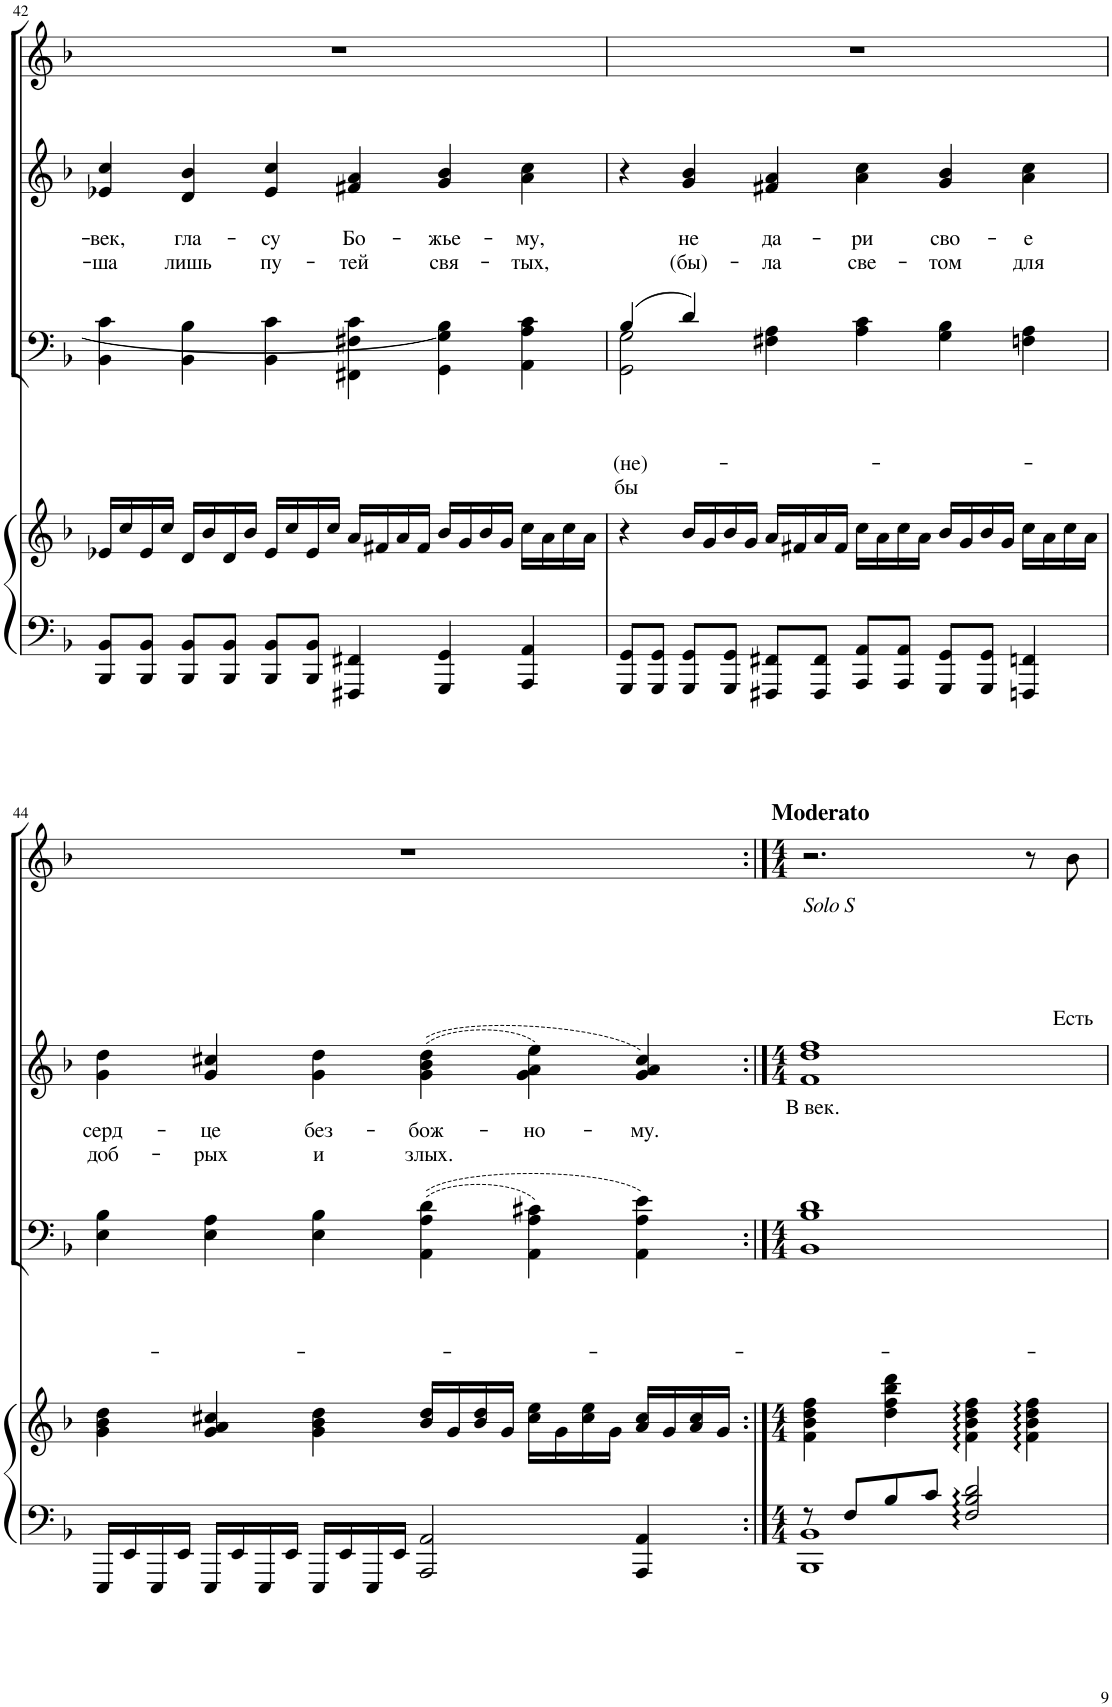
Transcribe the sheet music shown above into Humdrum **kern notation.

**kern	**kern	**kern	**text	**text	**text	**text	**text	**kern	**text	**text	**text	**kern	**text	**text	**text	**text	**text	**text
*part4	*part4	*part3	*part3	*part3	*part3	*part3	*part3	*part2	*part2	*part2	*part2	*part1	*part1	*part1	*part1	*part1	*part1	*part1
*staff5	*staff4	*staff3	*staff3	*staff3	*staff3	*staff3	*staff3	*staff2	*staff2	*staff2	*staff2	*staff1	*staff1	*staff1	*staff1	*staff1	*staff1	*staff1
*	*	*	*	*	*	*	*	*	*	*	*	*I"Soprano	*	*	*	*	*	*
!!LO:PB:g=z
*clefF4	*clefG2	*clefF4	*	*	*	*	*	*clefG2	*	*	*	*clefG2	*	*	*	*	*	*
*k[b-]	*k[b-]	*k[b-]	*	*	*	*	*	*k[b-]	*	*	*	*k[b-]	*	*	*	*	*	*
*M6/4	*M6/4	*M6/4	*	*	*	*	*	*M6/4	*	*	*	*M6/4	*	*	*	*	*	*
=42	=42	=42	=42	=42	=42	=42	=42	=42	=42	=42	=42	=42	=42	=42	=42	=42	=42	=42
!	!	!	!	!	!	!	!	!	!	!LO:LY:b	!LO:LY:b	!	!	!	!	!	!	!
8BBB-/ 8BB-/L	16e-X/LL	4BB-\ 4c\	.	.	.	.	.	4e-X/ 4cc/	.	-век,	-ша	1.r	.	.	.	.	.	.
.	16cc/	.	.	.	.	.	.	.	.	.	.	.	.	.	.	.	.	.
8BBB-/ 8BB-/J	16e-/	.	.	.	.	.	.	.	.	.	.	.	.	.	.	.	.	.
.	16cc/JJ	.	.	.	.	.	.	.	.	.	.	.	.	.	.	.	.	.
!	!	!	!	!	!	!	!	!	!	!LO:LY:b	!LO:LY:b	!	!	!	!	!	!	!
8BBB-/ 8BB-/L	16d/LL	4BB-\ 4B-\	.	.	.	.	.	4d/ 4b-/	.	гла-	лишь	.	.	.	.	.	.	.
.	16b-/	.	.	.	.	.	.	.	.	.	.	.	.	.	.	.	.	.
8BBB-/ 8BB-/J	16d/	.	.	.	.	.	.	.	.	.	.	.	.	.	.	.	.	.
.	16b-/JJ	.	.	.	.	.	.	.	.	.	.	.	.	.	.	.	.	.
!	!	!	!	!	!	!	!	!	!	!LO:LY:b	!LO:LY:b	!	!	!	!	!	!	!
8BBB-/ 8BB-/L	16e-/LL	4BB-\ 4c\	.	.	.	.	.	4e-/ 4cc/	.	-су	пу-	.	.	.	.	.	.	.
.	16cc/	.	.	.	.	.	.	.	.	.	.	.	.	.	.	.	.	.
8BBB-/ 8BB-/J	16e-/	.	.	.	.	.	.	.	.	.	.	.	.	.	.	.	.	.
.	16cc/JJ	.	.	.	.	.	.	.	.	.	.	.	.	.	.	.	.	.
!	!	!	!	!	!	!	!	!	!	!LO:LY:b	!LO:LY:b	!	!	!	!	!	!	!
4FFF#X/ 4FF#X/	16a/LL	4FF#X\ 4F#X\ 4c\	.	.	.	.	.	4f#X/ 4a/	.	Бо-	-тей	.	.	.	.	.	.	.
.	16f#X/	.	.	.	.	.	.	.	.	.	.	.	.	.	.	.	.	.
.	16a/	.	.	.	.	.	.	.	.	.	.	.	.	.	.	.	.	.
.	16f#/JJ	.	.	.	.	.	.	.	.	.	.	.	.	.	.	.	.	.
!	!	!	!	!	!	!	!	!	!	!LO:LY:b	!LO:LY:b	!	!	!	!	!	!	!
4GGG/ 4GG/	16b-/LL	4GG\ 4G\] 4B-\	.	.	.	.	.	4g/ 4b-/	.	-жье-	свя-	.	.	.	.	.	.	.
.	16g/	.	.	.	.	.	.	.	.	.	.	.	.	.	.	.	.	.
.	16b-/	.	.	.	.	.	.	.	.	.	.	.	.	.	.	.	.	.
.	16g/JJ	.	.	.	.	.	.	.	.	.	.	.	.	.	.	.	.	.
!	!	!	!	!	!	!	!	!	!	!LO:LY:b	!LO:LY:b	!	!	!	!	!	!	!
4AAA/ 4AA/	16cc\LL	4AA\ 4A\ 4c\	.	.	.	.	.	4a\ 4cc\	.	-му,	-тых,	.	.	.	.	.	.	.
.	16a\	.	.	.	.	.	.	.	.	.	.	.	.	.	.	.	.	.
.	16cc\	.	.	.	.	.	.	.	.	.	.	.	.	.	.	.	.	.
.	16a\JJ	.	.	.	.	.	.	.	.	.	.	.	.	.	.	.	.	.
=43	=43	=43	=43	=43	=43	=43	=43	=43	=43	=43	=43	=43	=43	=43	=43	=43	=43	=43
!	!	!	!	!	!	!LO:LY:b	!LO:LY:b	!	!	!	!	!	!	!	!	!	!	!
*	*	*^	*	*	*	*	*	*	*	*	*	*	*	*	*	*	*	*
8GGG/ 8GG/L	4r	(4B-/	2GG\ 2G\	.	.	.	(не)-	бы	4r	.	.	.	1.r	.	.	.	.	.	.
8GGG/ 8GG/J	.	.	.	.	.	.	.	.	.	.	.	.	.	.	.	.	.	.	.
!	!	!	!	!	!	!	!	!	!	!	!LO:LY:b	!LO:LY:b	!	!	!	!	!	!	!
8GGG/ 8GG/L	16b-/LL	4d/)	.	.	.	.	.	.	4g/ 4b-/	.	не	(бы)-	.	.	.	.	.	.	.
.	16g/	.	.	.	.	.	.	.	.	.	.	.	.	.	.	.	.	.	.
8GGG/ 8GG/J	16b-/	.	.	.	.	.	.	.	.	.	.	.	.	.	.	.	.	.	.
.	16g/JJ	.	.	.	.	.	.	.	.	.	.	.	.	.	.	.	.	.	.
!	!	!	!	!	!	!	!	!	!	!	!LO:LY:b	!LO:LY:b	!	!	!	!	!	!	!
8FFF#X/ 8FF#X/L	16a/LL	4F#X\ 4A\	1ryy	.	.	.	.	.	4f#X/ 4a/	.	да-	-ла	.	.	.	.	.	.	.
.	16f#X/	.	.	.	.	.	.	.	.	.	.	.	.	.	.	.	.	.	.
8FFF#/ 8FF#/J	16a/	.	.	.	.	.	.	.	.	.	.	.	.	.	.	.	.	.	.
.	16f#/JJ	.	.	.	.	.	.	.	.	.	.	.	.	.	.	.	.	.	.
!	!	!	!	!	!	!	!	!	!	!	!LO:LY:b	!LO:LY:b	!	!	!	!	!	!	!
8AAA/ 8AA/L	16cc\LL	4A\ 4c\	.	.	.	.	.	.	4a\ 4cc\	.	-ри	све-	.	.	.	.	.	.	.
.	16a\	.	.	.	.	.	.	.	.	.	.	.	.	.	.	.	.	.	.
8AAA/ 8AA/J	16cc\	.	.	.	.	.	.	.	.	.	.	.	.	.	.	.	.	.	.
.	16a\JJ	.	.	.	.	.	.	.	.	.	.	.	.	.	.	.	.	.	.
!	!	!	!	!	!	!	!	!	!	!	!LO:LY:b	!LO:LY:b	!	!	!	!	!	!	!
8GGG/ 8GG/L	16b-/LL	4G\ 4B-\	.	.	.	.	.	.	4g/ 4b-/	.	сво-	-том	.	.	.	.	.	.	.
.	16g/	.	.	.	.	.	.	.	.	.	.	.	.	.	.	.	.	.	.
8GGG/ 8GG/J	16b-/	.	.	.	.	.	.	.	.	.	.	.	.	.	.	.	.	.	.
.	16g/JJ	.	.	.	.	.	.	.	.	.	.	.	.	.	.	.	.	.	.
!	!	!	!	!	!	!	!	!	!	!	!LO:LY:b	!LO:LY:b	!	!	!	!	!	!	!
4FFFn/ 4FFn/	16cc\LL	4Fn\ 4A\	.	.	.	.	.	.	4a\ 4cc\	.	-е	для	.	.	.	.	.	.	.
.	16a\	.	.	.	.	.	.	.	.	.	.	.	.	.	.	.	.	.	.
.	16cc\	.	.	.	.	.	.	.	.	.	.	.	.	.	.	.	.	.	.
.	16a\JJ	.	.	.	.	.	.	.	.	.	.	.	.	.	.	.	.	.	.
*	*	*v	*v	*	*	*	*	*	*	*	*	*	*	*	*	*	*	*	*
!!LO:LB:g=z
=44	=44	=44	=44	=44	=44	=44	=44	=44	=44	=44	=44	=44	=44	=44	=44	=44	=44	=44
!	!	!	!	!	!	!	!	!	!	!LO:LY:b	!LO:LY:b	!	!	!	!	!	!	!
16EEE/LL	4g\ 4b-\ 4dd\	4E\ 4B-\	.	.	.	.	.	4g\ 4dd\	.	серд-	доб-	1.r	.	.	.	.	.	.
16EE/	.	.	.	.	.	.	.	.	.	.	.	.	.	.	.	.	.	.
16EEE/	.	.	.	.	.	.	.	.	.	.	.	.	.	.	.	.	.	.
16EE/JJ	.	.	.	.	.	.	.	.	.	.	.	.	.	.	.	.	.	.
!	!	!	!	!	!	!	!	!	!	!LO:LY:b	!LO:LY:b	!	!	!	!	!	!	!
16EEE/LL	4g/ 4a/ 4cc#X/	4E\ 4A\	.	.	.	.	.	4g/ 4cc#X/	.	-це	-рых	.	.	.	.	.	.	.
16EE/	.	.	.	.	.	.	.	.	.	.	.	.	.	.	.	.	.	.
16EEE/	.	.	.	.	.	.	.	.	.	.	.	.	.	.	.	.	.	.
16EE/JJ	.	.	.	.	.	.	.	.	.	.	.	.	.	.	.	.	.	.
!	!	!	!	!	!	!	!	!	!	!LO:LY:b	!LO:LY:b	!	!	!	!	!	!	!
16EEE/LL	4g\ 4b-\ 4dd\	4E\ 4B-\	.	.	.	.	.	4g\ 4dd\	.	без-	и	.	.	.	.	.	.	.
16EE/	.	.	.	.	.	.	.	.	.	.	.	.	.	.	.	.	.	.
16EEE/	.	.	.	.	.	.	.	.	.	.	.	.	.	.	.	.	.	.
16EE/JJ	.	.	.	.	.	.	.	.	.	.	.	.	.	.	.	.	.	.
!	!	!	!	!	!	!	!	!	!	!LO:LY:b	!LO:LY:b	!	!	!	!	!	!	!
2AAA/ 2AA/	16b-/ 16dd/LL	((4AA\ 4A\ 4d\	.	.	.	.	.	((4g\ 4b-\ 4dd\	.	-бож-	злых.	.	.	.	.	.	.	.
.	16g/	.	.	.	.	.	.	.	.	.	.	.	.	.	.	.	.	.
.	16b-/ 16dd/	.	.	.	.	.	.	.	.	.	.	.	.	.	.	.	.	.
.	16g/JJ	.	.	.	.	.	.	.	.	.	.	.	.	.	.	.	.	.
!	!	!	!	!	!	!	!	!	!	!LO:LY:b	!	!	!	!	!	!	!	!
.	16cc#\ 16ee\LL	4AA\ 4A\ 4c#X\)	.	.	.	.	.	4g\ 4a\ 4ee\)	.	-но-	.	.	.	.	.	.	.	.
.	16g\	.	.	.	.	.	.	.	.	.	.	.	.	.	.	.	.	.
.	16cc#\ 16ee\	.	.	.	.	.	.	.	.	.	.	.	.	.	.	.	.	.
.	16g\JJ	.	.	.	.	.	.	.	.	.	.	.	.	.	.	.	.	.
!	!	!	!	!	!	!	!	!	!	!LO:LY:b	!	!	!	!	!	!	!	!
4AAA/ 4AA/	16a/ 16cc#/LL	4AA\ 4A\ 4e\)	.	.	.	.	.	4g/ 4a/ 4cc#/)	.	-му.	.	.	.	.	.	.	.	.
.	16g/	.	.	.	.	.	.	.	.	.	.	.	.	.	.	.	.	.
.	16a/ 16cc#/	.	.	.	.	.	.	.	.	.	.	.	.	.	.	.	.	.
.	16g/JJ	.	.	.	.	.	.	.	.	.	.	.	.	.	.	.	.	.
=45:|!	=45:|!	=45:|!	=45:|!	=45:|!	=45:|!	=45:|!	=45:|!	=45:|!	=45:|!	=45:|!	=45:|!	=45:|!	=45:|!	=45:|!	=45:|!	=45:|!	=45:|!	=45:|!
*M4/4	*M4/4	*M4/4	*	*	*	*	*	*M4/4	*	*	*	*M4/4	*	*	*	*	*	*
*^	*	*	*	*	*	*	*	*	*	*	*	*	*	*	*	*	*	*
!	!	!	!	!	!	!	!	!	!	!	!	!	!LO:TX:a:B:t=Moderato	!	!	!	!	!	!
!	!	!	!	!	!	!	!	!	!	!	!	!	!LO:TX:b:i:t=Solo S	!	!	!	!	!	!
!	!	!	!	!	!	!	!	!	!	!LO:LY:b	!	!	!	!	!	!	!	!	!
8r	1BBB- 1BB-	4f\ 4b-\ 4dd\ 4ff\	1BB- 1B- 1d	.	.	.	.	.	1f 1dd 1ff	В век.	.	.	2.r	.	.	.	.	.	.
8F/L	.	.	.	.	.	.	.	.	.	.	.	.	.	.	.	.	.	.	.
8B-/	.	4dd\ 4ff\ 4bb-\ 4ddd\	.	.	.	.	.	.	.	.	.	.	.	.	.	.	.	.	.
8c/J	.	.	.	.	.	.	.	.	.	.	.	.	.	.	.	.	.	.	.
2F/: 2B-/: 2d/:	.	4f\ 4b-\ 4dd\ 4ff\	.	.	.	.	.	.	.	.	.	.	.	.	.	.	.	.	.
.	.	4f\ 4b-\ 4dd\ 4ff\	.	.	.	.	.	.	.	.	.	.	8r	.	.	.	.	.	.
!	!	!	!	!	!	!	!	!	!	!	!	!	!	!	!	!	!	!	!LO:LY:b
.	.	.	.	.	.	.	.	.	.	.	.	.	8b-\	.	.	.	.	.	Есть
*v	*v	*	*	*	*	*	*	*	*	*	*	*	*	*	*	*	*	*	*
=	=	=	=	=	=	=	=	=	=	=	=	=	=	=	=	=	=	=
*-	*-	*-	*-	*-	*-	*-	*-	*-	*-	*-	*-	*-	*-	*-	*-	*-	*-	*-
